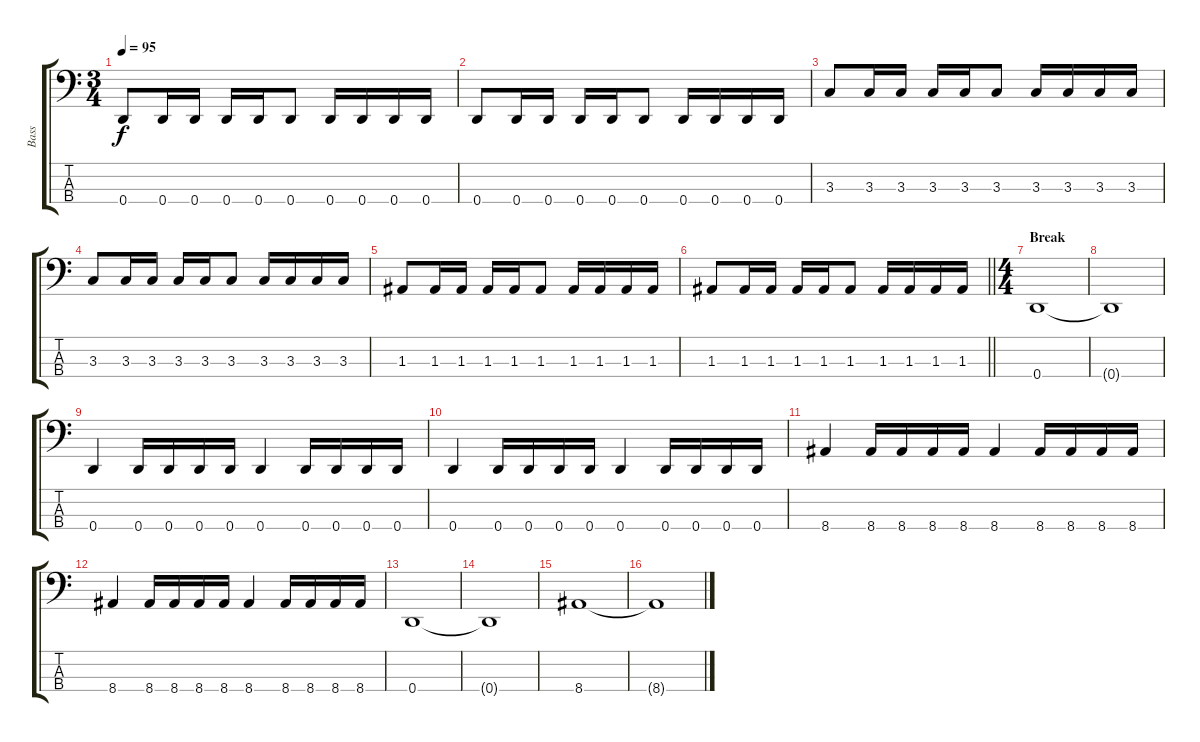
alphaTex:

\track ("Bass" "Bass") {instrument electricbasspick}
\staff {score tabs}
\tuning (G2 D2 A1 D1) {hide}
\ts (3 4)
\tempo 95
\clef f4
\ks c
0.4.8{dy f} 0.4.16 0.4.16 0.4.16 0.4.16 0.4.8 0.4.16 0.4.16 0.4.16 0.4.16 |
0.4.8 0.4.16 0.4.16 0.4.16 0.4.16 0.4.8 0.4.16 0.4.16 0.4.16 0.4.16 |
3.3.8 3.3.16 3.3.16 3.3.16 3.3.16 3.3.8 3.3.16 3.3.16 3.3.16 3.3.16 |
3.3.8 3.3.16 3.3.16 3.3.16 3.3.16 3.3.8 3.3.16 3.3.16 3.3.16 3.3.16 |
1.3.8 1.3.16 1.3.16 1.3.16 1.3.16 1.3.8 1.3.16 1.3.16 1.3.16 1.3.16 |
\barLineRight lightlight
1.3.8 1.3.16 1.3.16 1.3.16 1.3.16 1.3.8 1.3.16 1.3.16 1.3.16 1.3.16 |
\ts (4 4)
\section ("" "Break")
0.4.1 |
0.4{t}.1 |
0.4.4 0.4.16 0.4.16 0.4.16 0.4.16 0.4.4 0.4.16 0.4.16 0.4.16 0.4.16 |
0.4.4 0.4.16 0.4.16 0.4.16 0.4.16 0.4.4 0.4.16 0.4.16 0.4.16 0.4.16 |
8.4.4 8.4.16 8.4.16 8.4.16 8.4.16 8.4.4 8.4.16 8.4.16 8.4.16 8.4.16 |
8.4.4 8.4.16 8.4.16 8.4.16 8.4.16 8.4.4 8.4.16 8.4.16 8.4.16 8.4.16 |
0.4.1 |
0.4{t}.1 |
8.4.1 |
8.4{t}.1
